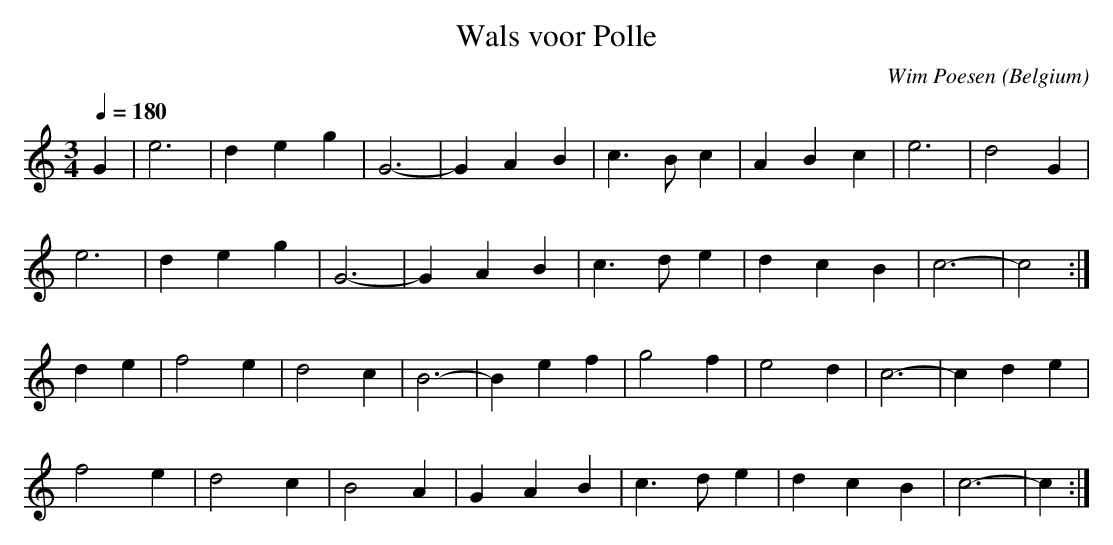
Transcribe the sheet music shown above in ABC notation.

X:1
T:Wals voor Polle
C:Wim Poesen
O:Belgium
M:3/4
L:1/4
Q:1/4=180
K:Cmaj clef=treble
G | e3 | d e g | G3- | G A B | c>B c |\
A B c | e3 | d2 G |
e3 | d e g | G3- | G A B | c>d e |\
d c B | c3- | c2 :|
d e | f2 e | d2 c | B3- | B e f | g2 f |\
e2 d | c3- | c d e |
f2 e | d2 c | B2 A | G A B | c>d e |\
d c B | c3- | c :|
